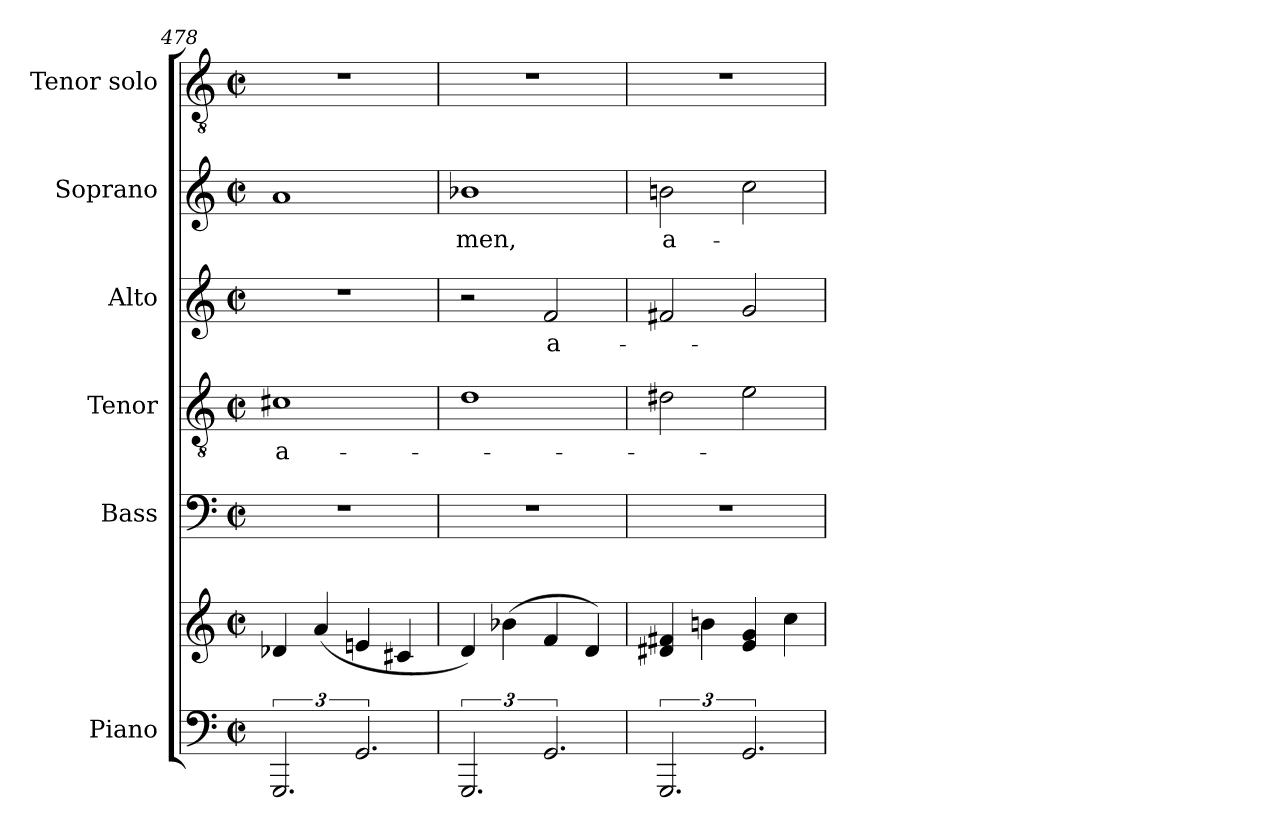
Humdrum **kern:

**kern	**kern	**kern	**kern	**text	**kern	**text	**kern	**text	**kern
*part6	*part6	*part5	*part4	*part4	*part3	*part3	*part2	*part2	*part1
*staff7	*staff6	*staff5	*staff4	*staff4	*staff3	*staff3	*staff2	*staff2	*staff1
*I"Piano	*	*I"Bass	*I"Tenor	*	*I"Alto	*	*I"Soprano	*	*I"Tenor solo
*I'Pno.	*	*I'B.	*I'T.	*	*I'A.	*	*I'S.	*	*I'T.s
*clefF4	*clefG2	*clefF4	*clefGv2	*	*clefG2	*	*clefG2	*	*clefGv2
*k[]	*k[]	*k[]	*k[]	*	*k[]	*	*k[]	*	*k[]
*M2/2	*M2/2	*M2/2	*M2/2	*	*M2/2	*	*M2/2	*	*M2/2
*met(c|)	*met(c|)	*met(c|)	*met(c|)	*	*met(c|)	*	*met(c|)	*	*met(c|)
=478	=478	=478	=478	=478	=478	=478	=478	=478	=478
!	!	!	!	!LO:LY:b	!	!	!	!	!
3.GGG	4d-X/	1r	1c#X	a-	1r	.	1a	.	1r
.	(<4a/	.	.	.	.	.	.	.	.
3.GG	4en/	.	.	.	.	.	.	.	.
.	4c#X/	.	.	.	.	.	.	.	.
=479	=479	=479	=479	=479	=479	=479	=479	=479	=479
!	!	!	!	!	!	!	!	!LO:LY:b	!
3.GGG	4d/)	1r	1d	.	2r	.	1b-X	men,	1r
.	(>4b-X\	.	.	.	.	.	.	.	.
!	!	!	!	!	!	!LO:LY:b	!	!	!
3.GG	4f/	.	.	.	2f/	a-	.	.	.
.	4d/)	.	.	.	.	.	.	.	.
=480	=480	=480	=480	=480	=480	=480	=480	=480	=480
!	!	!	!	!	!	!	!	!LO:LY:b	!
3.GGG	4d#X/ 4f#X/	1r	2d#X\	.	2f#X/	.	2bn\	a-	1r
.	4bn\	.	.	.	.	.	.	.	.
3.GG	4e/ 4g/	.	2e\	.	2g/	.	2cc\	.	.
.	4cc\	.	.	.	.	.	.	.	.
=	=	=	=	=	=	=	=	=	=
*-	*-	*-	*-	*-	*-	*-	*-	*-	*-
